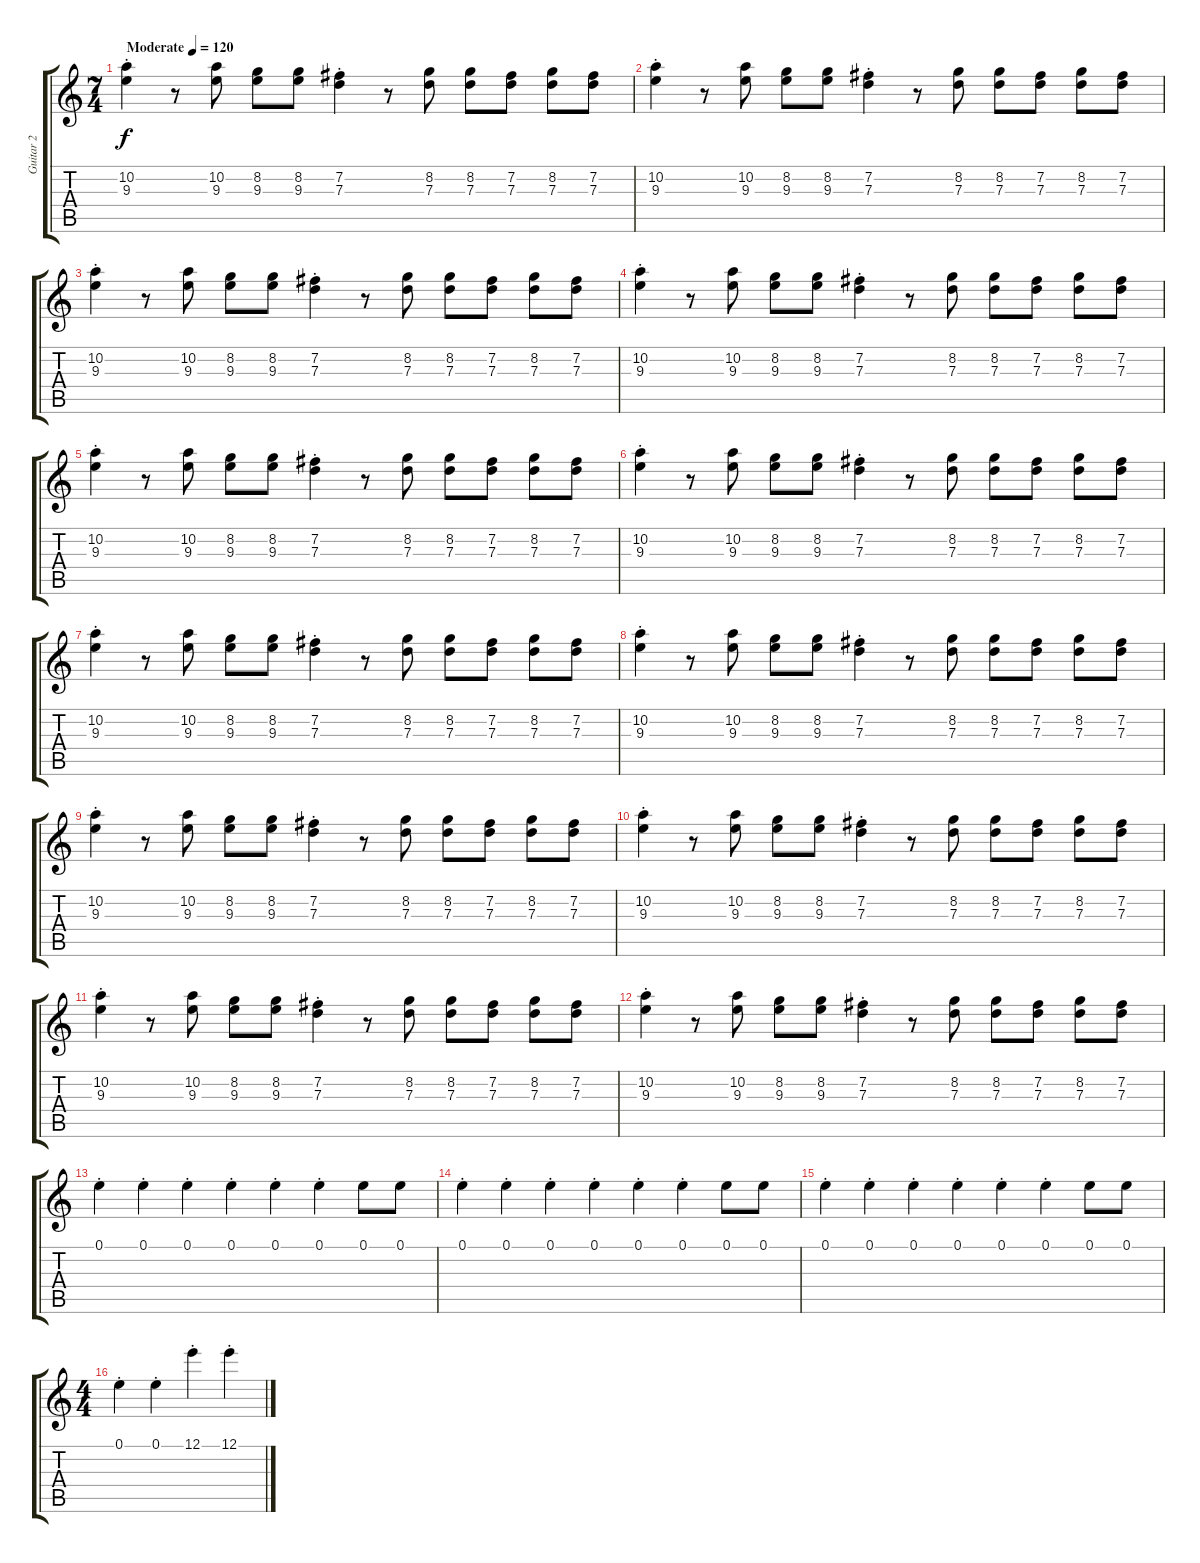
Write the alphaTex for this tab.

\track ("Guitar 2" "Guitar 2") {instrument overdrivenguitar}
\staff {score tabs}
\tuning (E4 B3 G3 D3 A2 E2) {hide}
\ts (7 4)
\tempo (120 "Moderate")
\clef g2
\ks c
(10.2{st} 9.3{st}).4{dy f instrument overdrivenguitar} r.8 (10.2 9.3).8 (8.2 9.3).8 (8.2 9.3).8 (7.2{st} 7.3{st}).4 r.8 (8.2 7.3).8 (8.2 7.3).8 (7.2 7.3).8 (8.2 7.3).8 (7.2 7.3).8 |
(10.2{st} 9.3{st}).4 r.8 (10.2 9.3).8 (8.2 9.3).8 (8.2 9.3).8 (7.2{st} 7.3{st}).4 r.8 (8.2 7.3).8 (8.2 7.3).8 (7.2 7.3).8 (8.2 7.3).8 (7.2 7.3).8 |
(10.2{st} 9.3{st}).4 r.8 (10.2 9.3).8 (8.2 9.3).8 (8.2 9.3).8 (7.2{st} 7.3{st}).4 r.8 (8.2 7.3).8 (8.2 7.3).8 (7.2 7.3).8 (8.2 7.3).8 (7.2 7.3).8 |
(10.2{st} 9.3{st}).4 r.8 (10.2 9.3).8 (8.2 9.3).8 (8.2 9.3).8 (7.2{st} 7.3{st}).4 r.8 (8.2 7.3).8 (8.2 7.3).8 (7.2 7.3).8 (8.2 7.3).8 (7.2 7.3).8 |
(10.2{st} 9.3{st}).4 r.8 (10.2 9.3).8 (8.2 9.3).8 (8.2 9.3).8 (7.2{st} 7.3{st}).4 r.8 (8.2 7.3).8 (8.2 7.3).8 (7.2 7.3).8 (8.2 7.3).8 (7.2 7.3).8 |
(10.2{st} 9.3{st}).4 r.8 (10.2 9.3).8 (8.2 9.3).8 (8.2 9.3).8 (7.2{st} 7.3{st}).4 r.8 (8.2 7.3).8 (8.2 7.3).8 (7.2 7.3).8 (8.2 7.3).8 (7.2 7.3).8 |
(10.2{st} 9.3{st}).4 r.8 (10.2 9.3).8 (8.2 9.3).8 (8.2 9.3).8 (7.2{st} 7.3{st}).4 r.8 (8.2 7.3).8 (8.2 7.3).8 (7.2 7.3).8 (8.2 7.3).8 (7.2 7.3).8 |
(10.2{st} 9.3{st}).4 r.8 (10.2 9.3).8 (8.2 9.3).8 (8.2 9.3).8 (7.2{st} 7.3{st}).4 r.8 (8.2 7.3).8 (8.2 7.3).8 (7.2 7.3).8 (8.2 7.3).8 (7.2 7.3).8 |
(10.2{st} 9.3{st}).4 r.8 (10.2 9.3).8 (8.2 9.3).8 (8.2 9.3).8 (7.2{st} 7.3{st}).4 r.8 (8.2 7.3).8 (8.2 7.3).8 (7.2 7.3).8 (8.2 7.3).8 (7.2 7.3).8 |
(10.2{st} 9.3{st}).4 r.8 (10.2 9.3).8 (8.2 9.3).8 (8.2 9.3).8 (7.2{st} 7.3{st}).4 r.8 (8.2 7.3).8 (8.2 7.3).8 (7.2 7.3).8 (8.2 7.3).8 (7.2 7.3).8 |
(10.2{st} 9.3{st}).4 r.8 (10.2 9.3).8 (8.2 9.3).8 (8.2 9.3).8 (7.2{st} 7.3{st}).4 r.8 (8.2 7.3).8 (8.2 7.3).8 (7.2 7.3).8 (8.2 7.3).8 (7.2 7.3).8 |
(10.2{st} 9.3{st}).4 r.8 (10.2 9.3).8 (8.2 9.3).8 (8.2 9.3).8 (7.2{st} 7.3{st}).4 r.8 (8.2 7.3).8 (8.2 7.3).8 (7.2 7.3).8 (8.2 7.3).8 (7.2 7.3).8 |
0.1{st}.4 0.1{st}.4 0.1{st}.4 0.1{st}.4 0.1{st}.4 0.1{st}.4 0.1.8 0.1.8 |
0.1{st}.4 0.1{st}.4 0.1{st}.4 0.1{st}.4 0.1{st}.4 0.1{st}.4 0.1.8 0.1.8 |
0.1{st}.4 0.1{st}.4 0.1{st}.4 0.1{st}.4 0.1{st}.4 0.1{st}.4 0.1.8 0.1.8 |
\ts (4 4)
0.1{st}.4 0.1{st}.4 12.1{st}.4 12.1{st}.4
